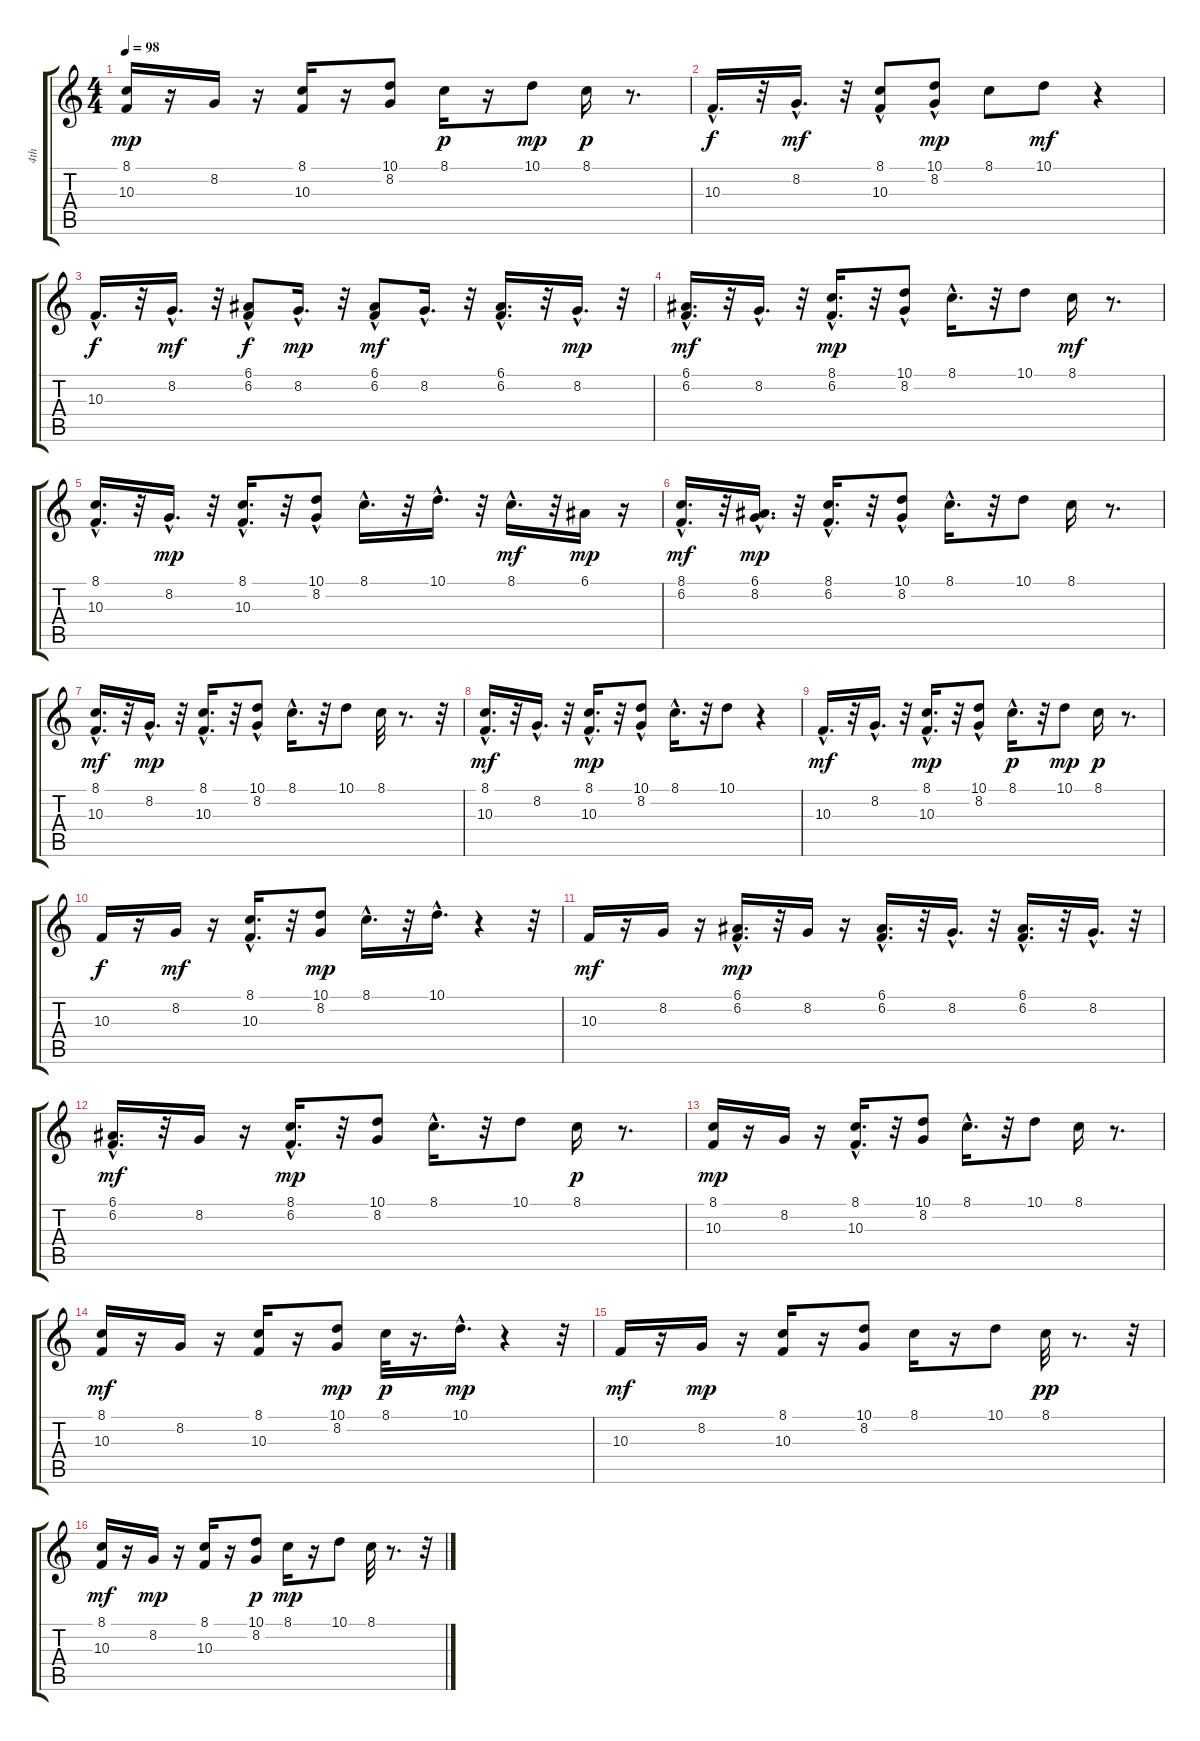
\track ("4th" "4th") {instrument lead6voice}
\staff {score tabs}
\tuning (E4 B3 G3 D3 A2 E2) {hide}
\ts (4 4)
\tempo 98
\clef g2
\ks c
(8.1 10.3).16{dy mp} r.16 8.2.16 r.16 (8.1 10.3).16 r.16 (10.1 8.2).8 8.1.16{dy p} r.16 10.1.8{dy mp} 8.1.16{dy p} r.8{d} |
10.3{hac}.16{d dy f} r.32 8.2{hac}.16{d dy mf} r.32 (8.1 10.3{hac}).8 (10.1 8.2{hac}).8{dy mp} 8.1.8 10.1.8{dy mf} r.4 |
10.3{hac}.16{d dy f} r.32 8.2{hac}.16{d dy mf} r.32 (6.1 6.2{hac}).8{dy f} 8.2{hac}.16{d dy mp} r.32 (6.1 6.2{hac}).8{dy mf} 8.2{hac}.16{d} r.32 (6.1{hac} 6.2{hac}).16{d} r.32 8.2{hac}.16{d dy mp} r.32 |
(6.1{hac} 6.2{hac}).16{d dy mf} r.32 8.2{hac}.16{d} r.32 (8.1{hac} 6.2{hac}).16{d dy mp} r.32 (10.1 8.2{hac}).8 8.1{hac}.16{d} r.32 10.1.8 8.1.16{dy mf} r.8{d} |
(8.1 10.3{hac}).16{d} r.32 8.2{hac}.16{d dy mp} r.32 (8.1{hac} 10.3{hac}).16{d} r.32 (10.1 8.2{hac}).8 8.1{hac}.16{d} r.32 10.1{hac}.16{d} r.32 8.1{hac}.16{d dy mf} r.32 6.1.16{dy mp} r.16 |
(8.1{hac} 6.2{hac}).16{d dy mf} r.32 (6.1 8.2{hac}).16{d dy mp} r.32 (8.1{hac} 6.2{hac}).16{d} r.32 (10.1 8.2{hac}).8 8.1{hac}.16{d} r.32 10.1.8 8.1.16 r.8{d} |
(8.1 10.3{hac}).16{d dy mf} r.32 8.2{hac}.16{d dy mp} r.32 (8.1{hac} 10.3{hac}).16{d} r.32 (10.1 8.2{hac}).8 8.1{hac}.16{d} r.32 10.1.8 8.1.32 r.8{d} r.32 |
(8.1 10.3{hac}).16{d dy mf} r.32 8.2{hac}.16{d} r.32 (8.1{hac} 10.3{hac}).16{d dy mp} r.32 (10.1 8.2{hac}).8 8.1{hac}.16{d} r.32 10.1.8 r.4 |
10.3{hac}.16{d dy mf} r.32 8.2{hac}.16{d} r.32 (8.1{hac} 10.3{hac}).16{d dy mp} r.32 (10.1 8.2{hac}).8 8.1{hac}.16{d dy p} r.32 10.1.8{dy mp} 8.1.16{dy p} r.8{d} |
10.3.16{dy f} r.16 8.2.16{dy mf} r.16 (8.1{hac} 10.3).16{d} r.32 (10.1 8.2).8{dy mp} 8.1{hac}.16{d} r.32 10.1{hac}.16{d} r.4 r.32 |
10.3.16{dy mf} r.16 8.2.16 r.16 (6.1{hac} 6.2).16{d dy mp} r.32 8.2.16 r.16 (6.1{hac} 6.2{hac}).16{d} r.32 8.2{hac}.16{d} r.32 (6.1{hac} 6.2{hac}).16{d} r.32 8.2{hac}.16{d} r.32 |
(6.1{hac} 6.2).16{d dy mf} r.32 8.2.16 r.16 (8.1{hac} 6.2).16{d dy mp} r.32 (10.1 8.2).8 8.1{hac}.16{d} r.32 10.1.8 8.1.16{dy p} r.8{d} |
(8.1 10.3).16{dy mp} r.16 8.2.16 r.16 (8.1{hac} 10.3).16{d} r.32 (10.1 8.2).8 8.1{hac}.16{d} r.32 10.1.8 8.1.16 r.8{d} |
(8.1 10.3).16{dy mf} r.16 8.2.16 r.16 (8.1 10.3).16 r.16 (10.1 8.2).8{dy mp} 8.1.32{dy p} r.16{d} 10.1{hac}.16{d dy mp} r.4 r.32 |
10.3.16{dy mf} r.16 8.2.16{dy mp} r.16 (8.1 10.3).16 r.16 (10.1 8.2).8 8.1.16 r.16 10.1.8 8.1.32{dy pp} r.8{d} r.32 |
(8.1 10.3).16{dy mf} r.16 8.2.16{dy mp} r.16 (8.1 10.3).16 r.16 (10.1 8.2).8{dy p} 8.1.16{dy mp} r.16 10.1.8 8.1.32 r.8{d} r.32
